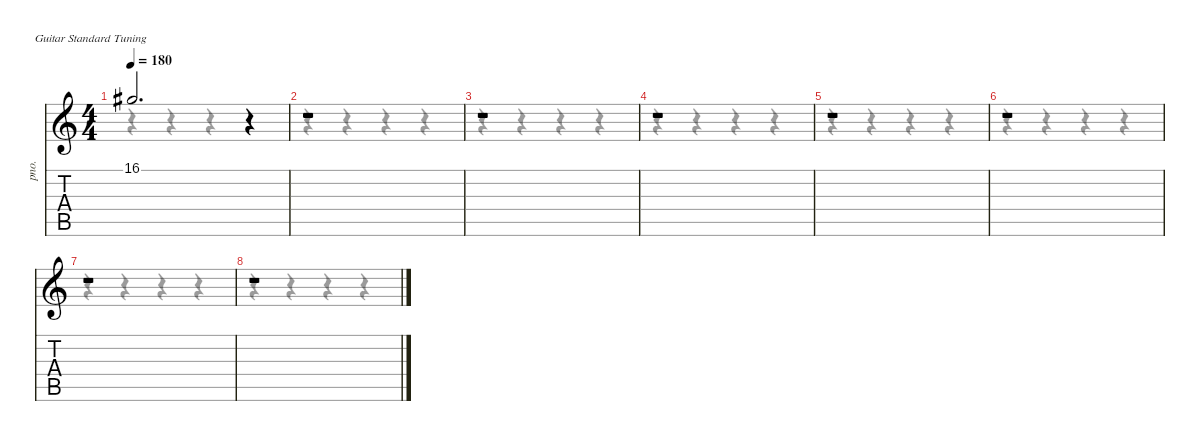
\defaultSystemsLayout 4
\hideDynamics
\bracketExtendMode nobrackets
\otherSystemsTrackNameOrientation horizontal
\track ("" "pno.") {instrument acousticgrandpiano}
\staff {score tabs}
\tuning (E4 B3 G3 D3 A2 E2)
\voice
\ts (4 4)
\tempo 180
\clef g2
\ks c
16.1{acc #}.2{d dy mp beam Up} r.4{beam Up} |
r.1{beam Up} |
r.1{beam Up} |
r.1{beam Up} |
r.1{beam Up} |
r.1{beam Up} |
r.1{beam Up} |
r.1{beam Up}
\voice
\clef g2
\ottava regular
\simile none
\ks c
r.4{dy mf beam Down} r.4{beam Down} r.4{beam Down} r.4{beam Down} |
r.4{beam Down} r.4{beam Down} r.4{beam Down} r.4{beam Down} |
r.4{beam Down} r.4{beam Down} r.4{beam Down} r.4{beam Down} |
r.4{beam Down} r.4{beam Down} r.4{beam Down} r.4{beam Down} |
r.4{beam Down} r.4{beam Down} r.4{beam Down} r.4{beam Down} |
r.4{beam Down} r.4{beam Down} r.4{beam Down} r.4{beam Down} |
r.4{beam Down} r.4{beam Down} r.4{beam Down} r.4{beam Down} |
r.4{beam Down} r.4{beam Down} r.4{beam Down} r.4{beam Down}
